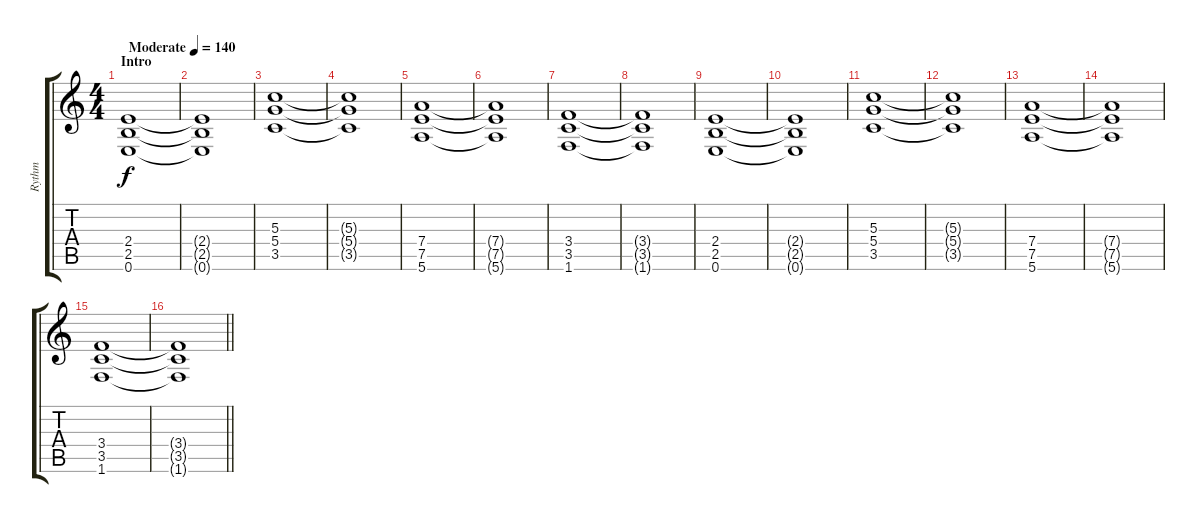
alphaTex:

\track ("Rythm" "Rythm") {instrument distortionguitar}
\staff {score tabs}
\tuning (E4 B3 G3 D3 A2 E2) {hide}
\ts (4 4)
\section ("" "Intro")
\tempo (140 "Moderate")
\clef g2
\ks c
(2.4 2.5 0.6).1{dy f instrument distortionguitar} |
(2.4{t} 2.5{t} 0.6{t}).1 |
(5.3 5.4 3.5).1 |
(5.3{t} 5.4{t} 3.5{t}).1 |
(7.4 7.5 5.6).1 |
(7.4{t} 7.5{t} 5.6{t}).1 |
(3.4 3.5 1.6).1 |
(3.4{t} 3.5{t} 1.6{t}).1 |
(2.4 2.5 0.6).1 |
(2.4{t} 2.5{t} 0.6{t}).1 |
(5.3 5.4 3.5).1 |
(5.3{t} 5.4{t} 3.5{t}).1 |
(7.4 7.5 5.6).1 |
(7.4{t} 7.5{t} 5.6{t}).1 |
(3.4 3.5 1.6).1 |
\barLineRight lightlight
(3.4{t} 3.5{t} 1.6{t}).1
